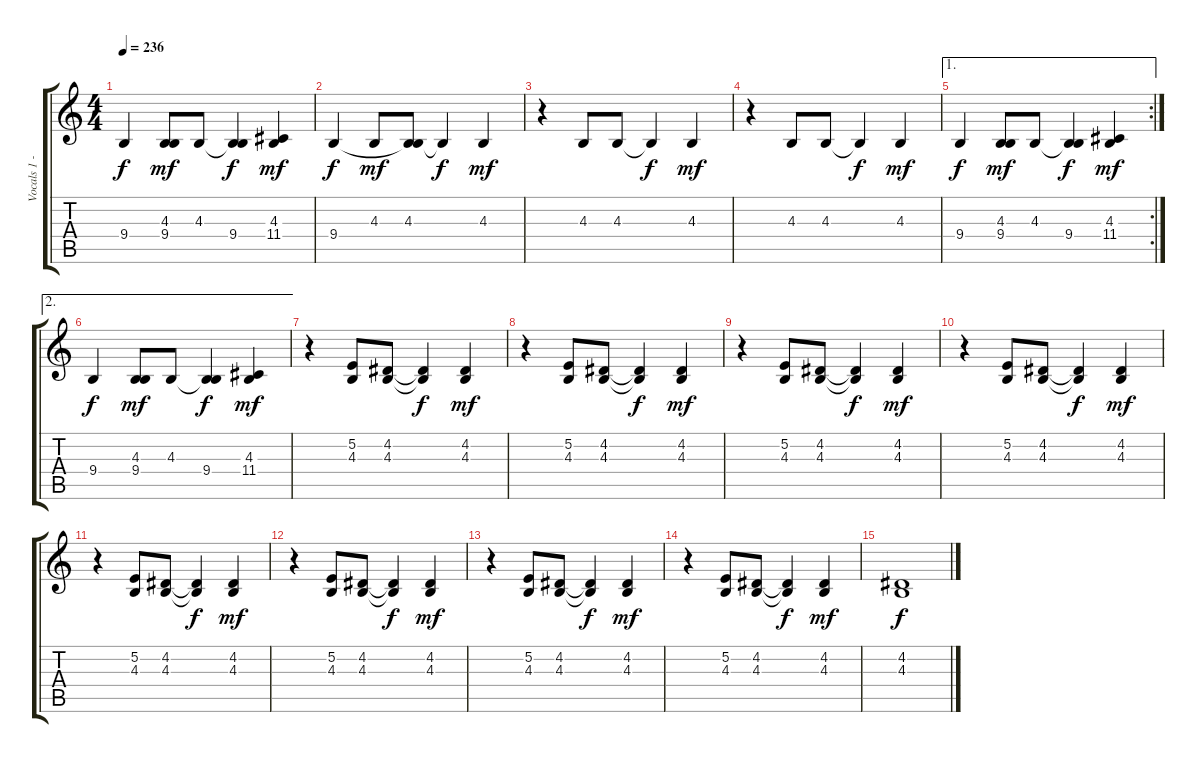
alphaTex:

\track ("Vocals 1 - Mark" "Vocals 1 -") {instrument tenorsax}
\staff {score tabs}
\tuning (E4 B3 G3 D3 A2 E2) {hide}
\ts (4 4)
\tempo 236
\clef g2
\ks c
9.4.4{dy f} (4.3 9.4).8{dy mf} 4.3.8 (4.3{t} 9.4).4{dy f} (4.3 11.4).4{dy mf} |
9.4.4{dy f} 4.3.8{dy mf} (4.3 9.4{t}).8 4.3{t}.4{dy f} 4.3.4{dy mf} |
r.4 4.3.8 4.3.8 4.3{t}.4{dy f} 4.3.4{dy mf} |
r.4 4.3.8 4.3.8 4.3{t}.4{dy f} 4.3.4{dy mf} |
\ae 1
\rc 2
9.4.4{dy f} (4.3 9.4).8{dy mf} 4.3.8 (4.3{t} 9.4).4{dy f} (4.3 11.4).4{dy mf} |
\ae 2
9.4.4{dy f} (4.3 9.4).8{dy mf} 4.3.8 (4.3{t} 9.4).4{dy f} (4.3 11.4).4{dy mf} |
r.4 (5.2 4.3).8 (4.2 4.3).8 (4.2{t} 4.3{t}).4{dy f} (4.2 4.3).4{dy mf} |
r.4 (5.2 4.3).8 (4.2 4.3).8 (4.2{t} 4.3{t}).4{dy f} (4.2 4.3).4{dy mf} |
r.4 (5.2 4.3).8 (4.2 4.3).8 (4.2{t} 4.3{t}).4{dy f} (4.2 4.3).4{dy mf} |
r.4 (5.2 4.3).8 (4.2 4.3).8 (4.2{t} 4.3{t}).4{dy f} (4.2 4.3).4{dy mf} |
r.4 (5.2 4.3).8 (4.2 4.3).8 (4.2{t} 4.3{t}).4{dy f} (4.2 4.3).4{dy mf} |
r.4 (5.2 4.3).8 (4.2 4.3).8 (4.2{t} 4.3{t}).4{dy f} (4.2 4.3).4{dy mf} |
r.4 (5.2 4.3).8 (4.2 4.3).8 (4.2{t} 4.3{t}).4{dy f} (4.2 4.3).4{dy mf} |
r.4 (5.2 4.3).8 (4.2 4.3).8 (4.2{t} 4.3{t}).4{dy f} (4.2 4.3).4{dy mf} |
(4.2 4.3).1{dy f}
